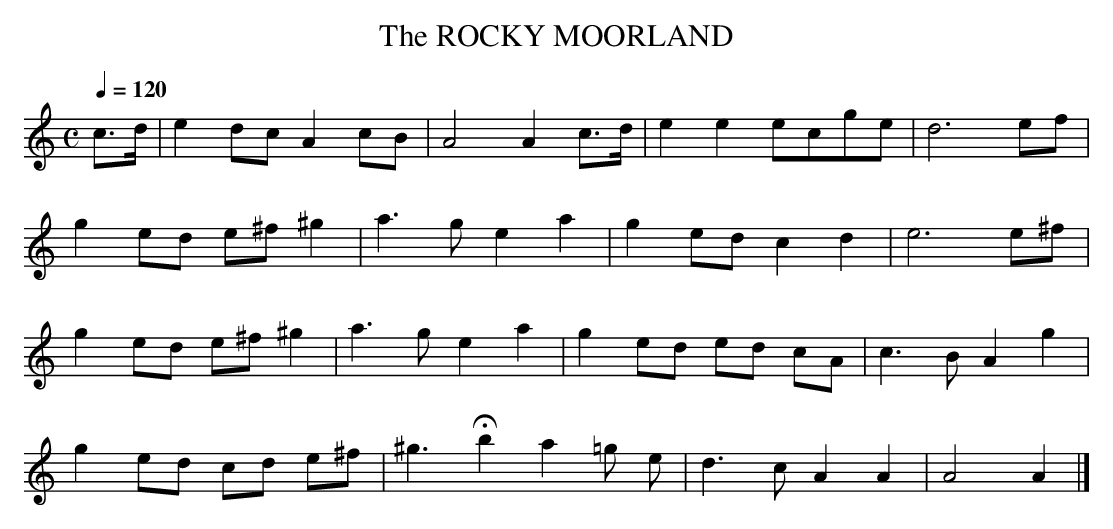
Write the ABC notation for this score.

X:1
T:ROCKY MOORLAND, The
M:C
L:1/8
Q:1/4=120
K:Am
c>d|e2dc A2cB|A4 A2c>d|e2e2 ecge|d6 ef|
g2ed e^f ^g2|a3g e2a2|g2ed c2d2|e6e^f|
g2ed e^f ^g2|a3g e2a2|g2ed ed cA|c3B A2g2|
g2ed cd e^f|^g3 Hb2a2=g e|d3c A2A2|A4A2|]
